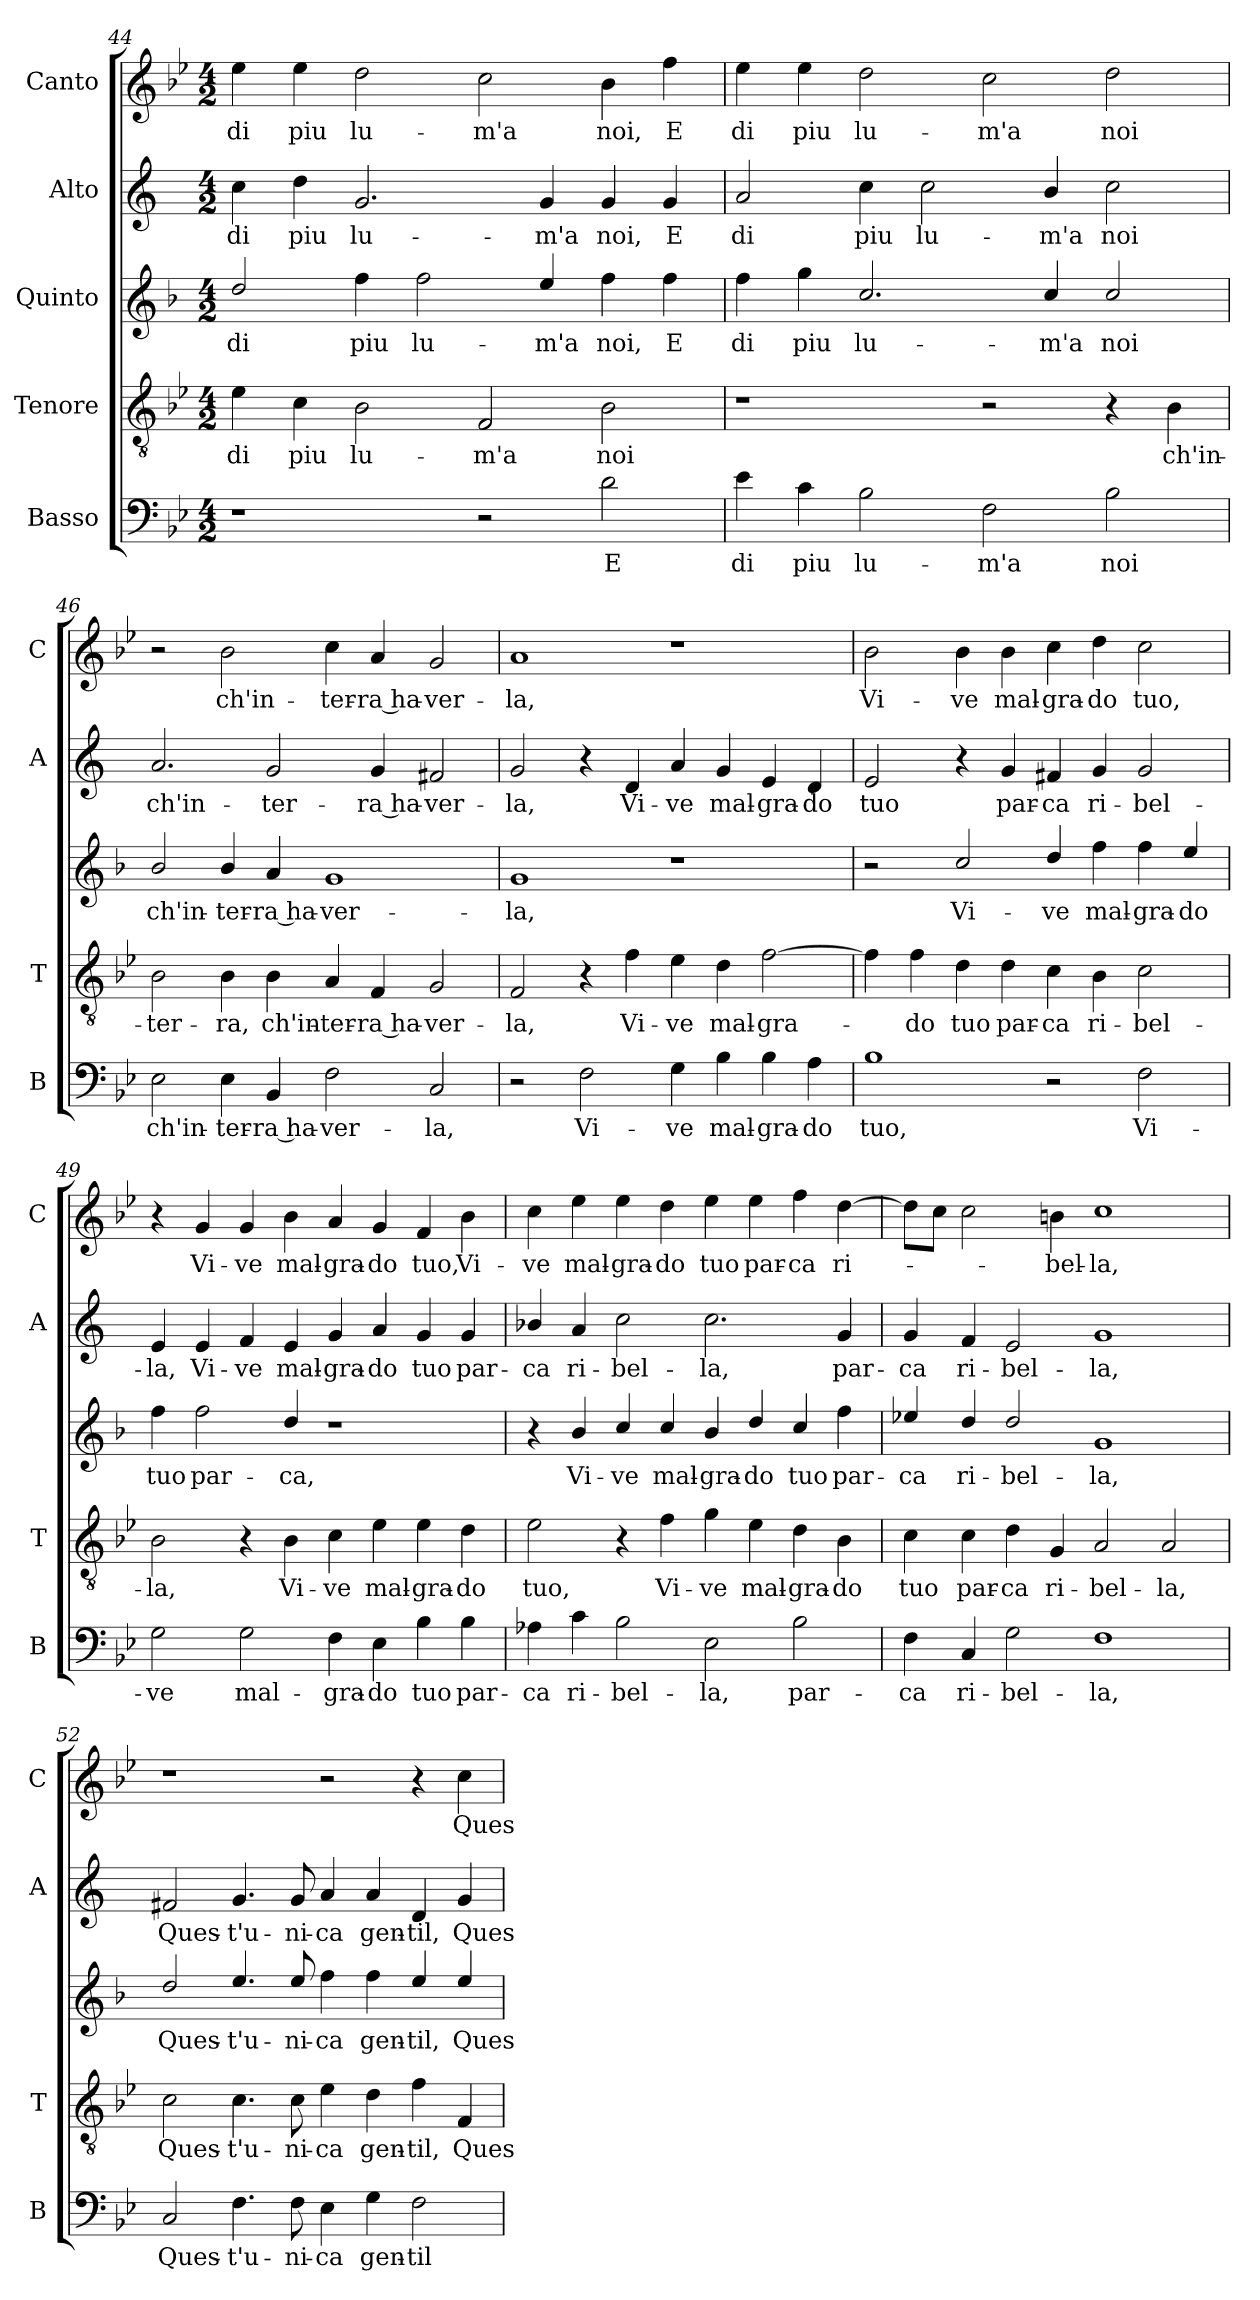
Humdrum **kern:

**kern	**text	**kern	**text	**kern	**text	**kern	**text	**kern	**text
*part5	*part5	*part4	*part4	*part3	*part3	*part2	*part2	*part1	*part1
*staff5	*staff5	*staff4	*staff4	*staff3	*staff3	*staff2	*staff2	*staff1	*staff1
*I"Basso	*	*I"Tenore	*	*I"Quinto	*	*I"Alto	*	*I"Canto	*
*I'B	*	*I'T	*	*	*	*I'A	*	*I'C	*
*clefF4	*	*clefGv2	*	*clefG2	*	*clefG2	*	*clefG2	*
*	*	*	*	*ITrd4c7	*	*ITrd1c2	*	*	*
*k[b-e-]	*	*k[b-e-]	*	*k[b-e-]	*	*k[b-e-]	*	*k[b-e-]	*
*B-:	*	*B-:	*	*B-:	*	*B-:	*	*B-:	*
*M4/2	*	*M4/2	*	*M4/2	*	*M4/2	*	*M4/2	*
=44	=44	=44	=44	=44	=44	=44	=44	=44	=44
!	!	!	!LO:LY:b	!	!LO:LY:b	!	!LO:LY:b	!	!LO:LY:b
1r	.	4e-\	di	2g/	di	4b-\	di	4ee-\	di
!	!	!	!LO:LY:b	!	!	!	!LO:LY:b	!	!LO:LY:b
.	.	4c\	piu	.	.	4cc\	piu	4ee-\	piu
!	!	!	!LO:LY:b	!	!LO:LY:b	!	!LO:LY:b	!	!LO:LY:b
.	.	2B-\	lu-	4b-\	piu	2.f/	lu-	2dd\	lu-
!	!	!	!	!	!LO:LY:b	!	!	!	!
.	.	.	.	2b-\	lu-	.	.	.	.
!	!	!	!LO:LY:b	!	!	!	!	!	!LO:LY:b
2r	.	2F/	-m'a	.	.	.	.	2cc\	-m'a
!	!	!	!	!	!LO:LY:b	!	!LO:LY:b	!	!
.	.	.	.	4a/	-m'a	4f/	-m'a	.	.
!	!LO:LY:b	!	!LO:LY:b	!	!LO:LY:b	!	!LO:LY:b	!	!LO:LY:b
2d\	E	2B-\	noi	4b-\	noi,	4f/	noi,	4b-\	noi,
!	!	!	!	!	!LO:LY:b	!	!LO:LY:b	!	!LO:LY:b
.	.	.	.	4b-\	E	4f/	E	4ff\	E
=45	=45	=45	=45	=45	=45	=45	=45	=45	=45
!	!LO:LY:b	!	!	!	!LO:LY:b	!	!LO:LY:b	!	!LO:LY:b
4e-\	di	1r	.	4b-\	di	2g/	di	4ee-\	di
!	!LO:LY:b	!	!	!	!LO:LY:b	!	!	!	!LO:LY:b
4c\	piu	.	.	4cc\	piu	.	.	4ee-\	piu
!	!LO:LY:b	!	!	!	!LO:LY:b	!	!LO:LY:b	!	!LO:LY:b
2B-\	lu-	.	.	2.f/	lu-	4b-\	piu	2dd\	lu-
!	!	!	!	!	!	!	!LO:LY:b	!	!
.	.	.	.	.	.	2b-\	lu-	.	.
!	!LO:LY:b	!	!	!	!	!	!	!	!LO:LY:b
2F\	-m'a	2r	.	.	.	.	.	2cc\	-m'a
!	!	!	!	!	!LO:LY:b	!	!LO:LY:b	!	!
.	.	.	.	4f/	-m'a	4a/	-m'a	.	.
!	!LO:LY:b	!	!	!	!LO:LY:b	!	!LO:LY:b	!	!LO:LY:b
2B-\	noi	4r	.	2f/	noi	2b-\	noi	2dd\	noi
!	!	!	!LO:LY:b	!	!	!	!	!	!
.	.	4B-\	ch'in-	.	.	.	.	.	.
!!LO:LB:g=z
=46	=46	=46	=46	=46	=46	=46	=46	=46	=46
!	!LO:LY:b	!	!LO:LY:b	!	!LO:LY:b	!	!LO:LY:b	!	!
2E-\	ch'in-	2B-\	-ter-	2e-/	ch'in-	2.g/	ch'in-	2r	.
!	!LO:LY:b	!	!LO:LY:b	!	!LO:LY:b	!	!	!	!LO:LY:b
4E-\	-ter-	4B-\	-ra,	4e-/	-ter-	.	.	2b-\	ch'in-
!	!LO:LY:b	!	!LO:LY:b	!	!LO:LY:b	!	!LO:LY:b	!	!
4BB-/	-ra ha-	4B-\	ch'in-	4d/	-ra ha-	2f/	-ter-	.	.
!	!LO:LY:b	!	!LO:LY:b	!	!LO:LY:b	!	!	!	!LO:LY:b
2F\	-ver-	4A/	-ter-	1c	-ver-	.	.	4cc\	-ter-
!	!	!	!LO:LY:b	!	!	!	!LO:LY:b	!	!LO:LY:b
.	.	4F/	-ra ha-	.	.	4f/	-ra ha-	4a/	-ra ha-
!	!LO:LY:b	!	!LO:LY:b	!	!	!	!LO:LY:b	!	!LO:LY:b
2C/	-la,	2G/	-ver-	.	.	2en/	-ver-	2g/	-ver-
=47	=47	=47	=47	=47	=47	=47	=47	=47	=47
!	!	!	!LO:LY:b	!	!LO:LY:b	!	!LO:LY:b	!	!LO:LY:b
2r	.	2F/	-la,	1c	-la,	2f/	-la,	1a	-la,
!	!LO:LY:b	!	!	!	!	!	!	!	!
2F\	Vi-	4r	.	.	.	4r	.	.	.
!	!	!	!LO:LY:b	!	!	!	!LO:LY:b	!	!
.	.	4f\	Vi-	.	.	4c/	Vi-	.	.
!	!LO:LY:b	!	!LO:LY:b	!	!	!	!LO:LY:b	!	!
4G\	-ve	4e-\	-ve	1r	.	4g/	-ve	1r	.
!	!LO:LY:b	!	!LO:LY:b	!	!	!	!LO:LY:b	!	!
4B-\	mal-	4d\	mal-	.	.	4f/	mal-	.	.
!	!LO:LY:b	!	!LO:LY:b	!	!	!	!LO:LY:b	!	!
4B-\	-gra-	[2f\	-gra-	.	.	4d/	-gra-	.	.
!	!LO:LY:b	!	!	!	!	!	!LO:LY:b	!	!
4A\	-do	.	.	.	.	4c/	-do	.	.
=48	=48	=48	=48	=48	=48	=48	=48	=48	=48
!	!LO:LY:b	!	!	!	!	!	!LO:LY:b	!	!LO:LY:b
1B-	tuo,	4f\]	.	2r	.	2d/	tuo	2b-\	Vi-
!	!	!	!LO:LY:b	!	!	!	!	!	!
.	.	4f\	-do	.	.	.	.	.	.
!	!	!	!LO:LY:b	!	!LO:LY:b	!	!	!	!LO:LY:b
.	.	4d\	tuo	2f/	Vi-	4r	.	4b-\	-ve
!	!	!	!LO:LY:b	!	!	!	!LO:LY:b	!	!LO:LY:b
.	.	4d\	par-	.	.	4f/	par-	4b-\	mal-
!	!	!	!LO:LY:b	!	!LO:LY:b	!	!LO:LY:b	!	!LO:LY:b
2r	.	4c\	-ca	4g/	-ve	4en/	-ca	4cc\	-gra-
!	!	!	!LO:LY:b	!	!LO:LY:b	!	!LO:LY:b	!	!LO:LY:b
.	.	4B-\	ri-	4b-\	mal-	4f/	ri-	4dd\	-do
!	!LO:LY:b	!	!LO:LY:b	!	!LO:LY:b	!	!LO:LY:b	!	!LO:LY:b
2F\	Vi-	2c\	-bel-	4b-\	-gra-	2f/	-bel-	2cc\	tuo,
!	!	!	!	!	!LO:LY:b	!	!	!	!
.	.	.	.	4a/	-do	.	.	.	.
=49	=49	=49	=49	=49	=49	=49	=49	=49	=49
!	!LO:LY:b	!	!LO:LY:b	!	!LO:LY:b	!	!LO:LY:b	!	!
2G\	-ve	2B-\	-la,	4b-\	tuo	4d/	-la,	4r	.
!	!	!	!	!	!LO:LY:b	!	!LO:LY:b	!	!LO:LY:b
.	.	.	.	2b-\	par-	4d/	Vi-	4g/	Vi-
!	!LO:LY:b	!	!	!	!	!	!LO:LY:b	!	!LO:LY:b
2G\	mal-	4r	.	.	.	4e-/	-ve	4g/	-ve
!	!	!	!LO:LY:b	!	!LO:LY:b	!	!LO:LY:b	!	!LO:LY:b
.	.	4B-\	Vi-	4g/	-ca,	4d/	mal-	4b-\	mal-
!	!LO:LY:b	!	!LO:LY:b	!	!	!	!LO:LY:b	!	!LO:LY:b
4F\	-gra-	4c\	-ve	1r	.	4f/	-gra-	4a/	-gra-
!	!LO:LY:b	!	!LO:LY:b	!	!	!	!LO:LY:b	!	!LO:LY:b
4E-\	-do	4e-\	mal-	.	.	4g/	-do	4g/	-do
!	!LO:LY:b	!	!LO:LY:b	!	!	!	!LO:LY:b	!	!LO:LY:b
4B-\	tuo	4e-\	-gra-	.	.	4f/	tuo	4f/	tuo,
!	!LO:LY:b	!	!LO:LY:b	!	!	!	!LO:LY:b	!	!LO:LY:b
4B-\	par-	4d\	-do	.	.	4f/	par-	4b-\	Vi-
!!LO:PB:g=z
=50	=50	=50	=50	=50	=50	=50	=50	=50	=50
!	!LO:LY:b	!	!LO:LY:b	!	!	!	!LO:LY:b	!	!LO:LY:b
4A-X\	-ca	2e-\	tuo,	4r	.	4a-X/	-ca	4cc\	-ve
!	!LO:LY:b	!	!	!	!LO:LY:b	!	!LO:LY:b	!	!LO:LY:b
4c\	ri-	.	.	4e-/	Vi-	4g/	ri-	4ee-\	mal-
!	!LO:LY:b	!	!	!	!LO:LY:b	!	!LO:LY:b	!	!LO:LY:b
2B-\	-bel-	4r	.	4f/	-ve	2b-\	-bel-	4ee-\	-gra-
!	!	!	!LO:LY:b	!	!LO:LY:b	!	!	!	!LO:LY:b
.	.	4f\	Vi-	4f/	mal-	.	.	4dd\	-do
!	!LO:LY:b	!	!LO:LY:b	!	!LO:LY:b	!	!LO:LY:b	!	!LO:LY:b
2E-\	-la,	4g\	-ve	4e-/	-gra-	2.b-\	-la,	4ee-\	tuo
!	!	!	!LO:LY:b	!	!LO:LY:b	!	!	!	!LO:LY:b
.	.	4e-\	mal-	4g/	-do	.	.	4ee-\	par-
!	!LO:LY:b	!	!LO:LY:b	!	!LO:LY:b	!	!	!	!LO:LY:b
2B-\	par-	4d\	-gra-	4f/	tuo	.	.	4ff\	-ca
!	!	!	!LO:LY:b	!	!LO:LY:b	!	!LO:LY:b	!	!LO:LY:b
.	.	4B-\	-do	4b-\	par-	4f/	par-	[4dd\	ri-
=51	=51	=51	=51	=51	=51	=51	=51	=51	=51
!	!LO:LY:b	!	!LO:LY:b	!	!LO:LY:b	!	!LO:LY:b	!	!
4F\	-ca	4c\	tuo	4a-X/	-ca	4f/	-ca	8dd\L]	.
.	.	.	.	.	.	.	.	8cc\J	.
!	!LO:LY:b	!	!LO:LY:b	!	!LO:LY:b	!	!LO:LY:b	!	!
4C/	ri-	4c\	par-	4g/	ri-	4e-/	ri-	2cc\	.
!	!LO:LY:b	!	!LO:LY:b	!	!LO:LY:b	!	!LO:LY:b	!	!
2G\	-bel-	4d\	-ca	2g/	-bel-	2d/	-bel-	.	.
!	!	!	!LO:LY:b	!	!	!	!	!	!LO:LY:b
.	.	4G/	ri-	.	.	.	.	4bn\	-bel-
!	!LO:LY:b	!	!LO:LY:b	!	!LO:LY:b	!	!LO:LY:b	!	!LO:LY:b
1F	-la,	2A/	-bel-	1c	-la,	1f	-la,	1cc	-la,
!	!	!	!LO:LY:b	!	!	!	!	!	!
.	.	2A/	-la,	.	.	.	.	.	.
=52	=52	=52	=52	=52	=52	=52	=52	=52	=52
!	!LO:LY:b	!	!LO:LY:b	!	!LO:LY:b	!	!LO:LY:b	!	!
2C/	Ques-	2c\	Ques-	2g/	Ques-	2en/	Ques-	1r	.
!	!LO:LY:b	!	!LO:LY:b	!	!LO:LY:b	!	!LO:LY:b	!	!
4.F\	-t'u-	4.c\	-t'u-	4.a/	-t'u-	4.f/	-t'u-	.	.
!	!LO:LY:b	!	!LO:LY:b	!	!LO:LY:b	!	!LO:LY:b	!	!
8F\	-ni-	8c\	-ni-	8a/	-ni-	8f/	-ni-	.	.
!	!LO:LY:b	!	!LO:LY:b	!	!LO:LY:b	!	!LO:LY:b	!	!
4E-\	-ca	4e-\	-ca	4b-\	-ca	4g/	-ca	2r	.
!	!LO:LY:b	!	!LO:LY:b	!	!LO:LY:b	!	!LO:LY:b	!	!
4G\	gen-	4d\	gen-	4b-\	gen-	4g/	gen-	.	.
!	!LO:LY:b	!	!LO:LY:b	!	!LO:LY:b	!	!LO:LY:b	!	!
2F\	-til	4f\	-til,	4a/	-til,	4c/	-til,	4r	.
!	!	!	!LO:LY:b	!	!LO:LY:b	!	!LO:LY:b	!	!LO:LY:b
.	.	4F/	Ques-	4a/	Ques-	4f/	Ques-	4cc\	Ques-
=	=	=	=	=	=	=	=	=	=
*-	*-	*-	*-	*-	*-	*-	*-	*-	*-
